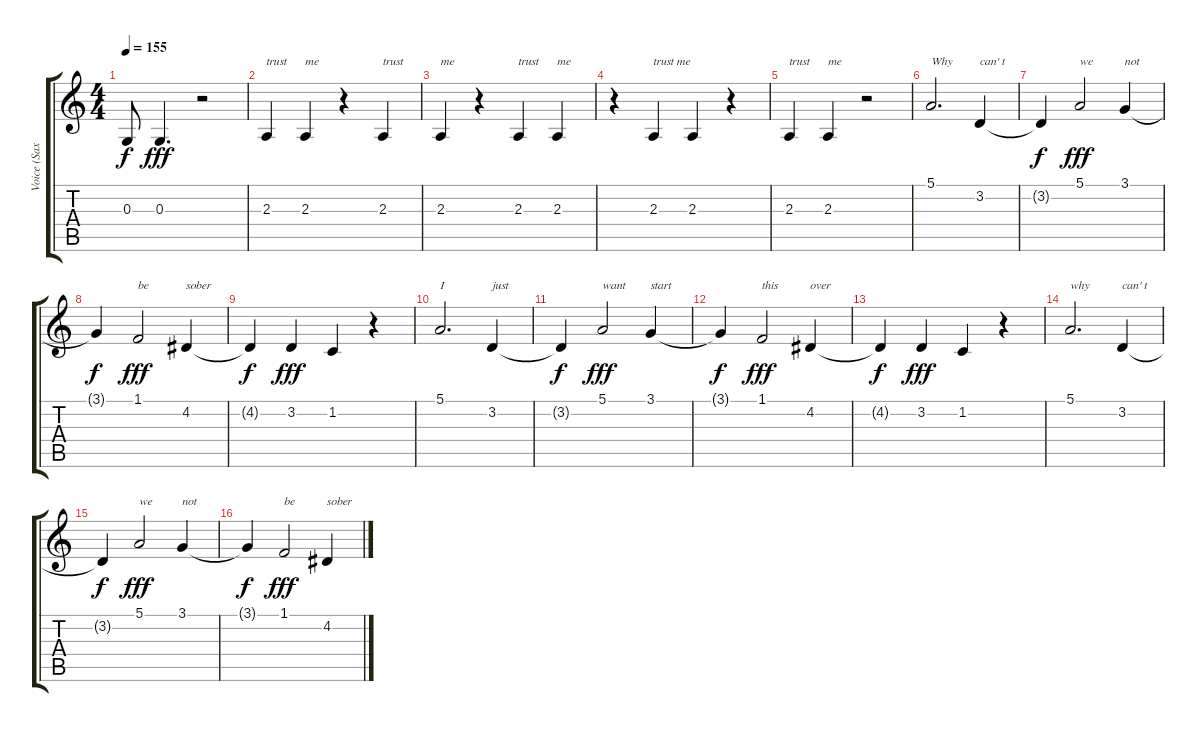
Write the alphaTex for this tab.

\track ("Voice (Sax 1)       " "Voice (Sax") {instrument altosax}
\staff {score tabs}
\tuning (E4 B3 G3 D3 A2 E2) {hide}
\ts (4 4)
\tempo 155
\clef g2
\ks c
0.3{t}.8{dy f} 0.3.4{d dy fff} r.2 |
2.3.4{txt "trust"} 2.3.4{txt "me"} r.4 2.3.4{txt "trust"} |
2.3.4{txt "me"} r.4 2.3.4{txt "trust"} 2.3.4{txt "me"} |
r.4 2.3.4{txt "trust me"} 2.3.4 r.4 |
2.3.4{txt "trust "} 2.3.4{txt "me"} r.2 |
5.1.2{d txt "Why" volume 14} 3.2.4{txt "can' t"} |
3.2{t}.4{dy f} 5.1.2{txt "we" dy fff} 3.1.4{txt "not"} |
3.1{t}.4{dy f} 1.1.2{txt "be" dy fff} 4.2.4{txt "sober"} |
4.2{t}.4{dy f} 3.2.4{dy fff} 1.2.4 r.4 |
5.1.2{d txt "I "} 3.2.4{txt "just"} |
3.2{t}.4{dy f} 5.1.2{txt "want" dy fff} 3.1.4{txt "start"} |
3.1{t}.4{dy f} 1.1.2{txt "this" dy fff} 4.2.4{txt "over"} |
4.2{t}.4{dy f} 3.2.4{dy fff} 1.2.4 r.4 |
5.1.2{d txt "why"} 3.2.4{txt "can' t "} |
3.2{t}.4{dy f} 5.1.2{txt "we" dy fff} 3.1.4{txt "not"} |
3.1{t}.4{dy f} 1.1.2{txt "be" dy fff} 4.2.4{txt "sober"}
